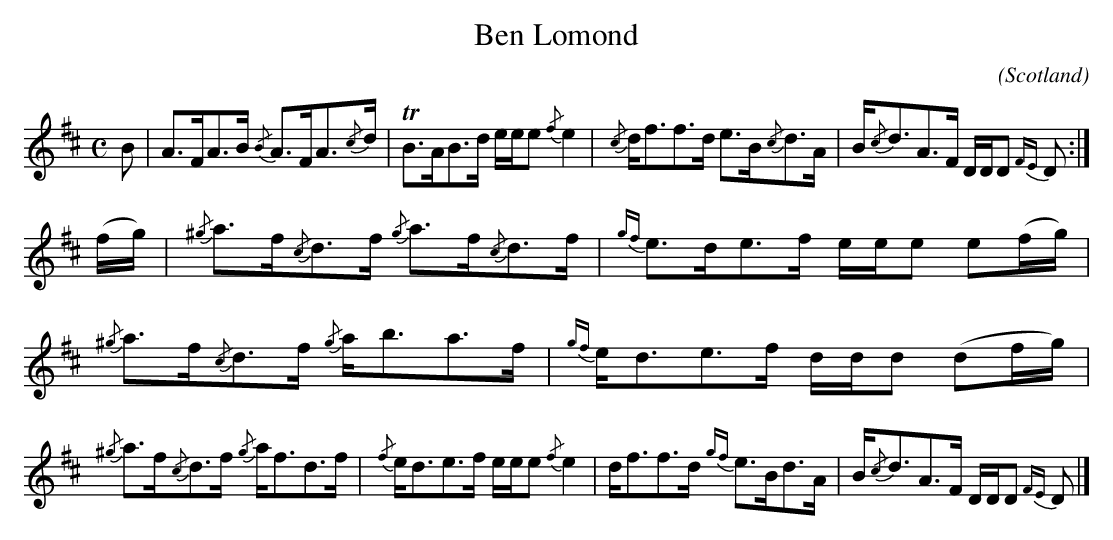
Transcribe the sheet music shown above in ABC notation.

X:1
U:~=!turn!
T:Ben Lomond
C:
O:Scotland
M:C
L:1/8
K:D
B | A>FA>B {/B}A>FA>{/c}d | TB>AB>d e/2e/2e {/f}e2 | {/c}d<ff>d e>B{/c}d>A | B<{/c}dA>F D/2D/2D {FE}D :|
(f/2g/2) | {/^g}a>f{/c}d>f {/g}a>f{/c}d>f | {gf}e>de>f e/2e/2e e(f/2g/2) | {/^g}a>f{/c}d>f {/g}a<ba>f | {gf}e<de>f d/2d/2d (df/2g/2) |
{/^g}a>f{/c}d>f {/g}a<fd>f | {/f}e<de>f e/2e/2e {/f}e2 | d<ff>d {gf}e>Bd>A | B<{/c}dA>F D/2D/2D {FE}D |]
